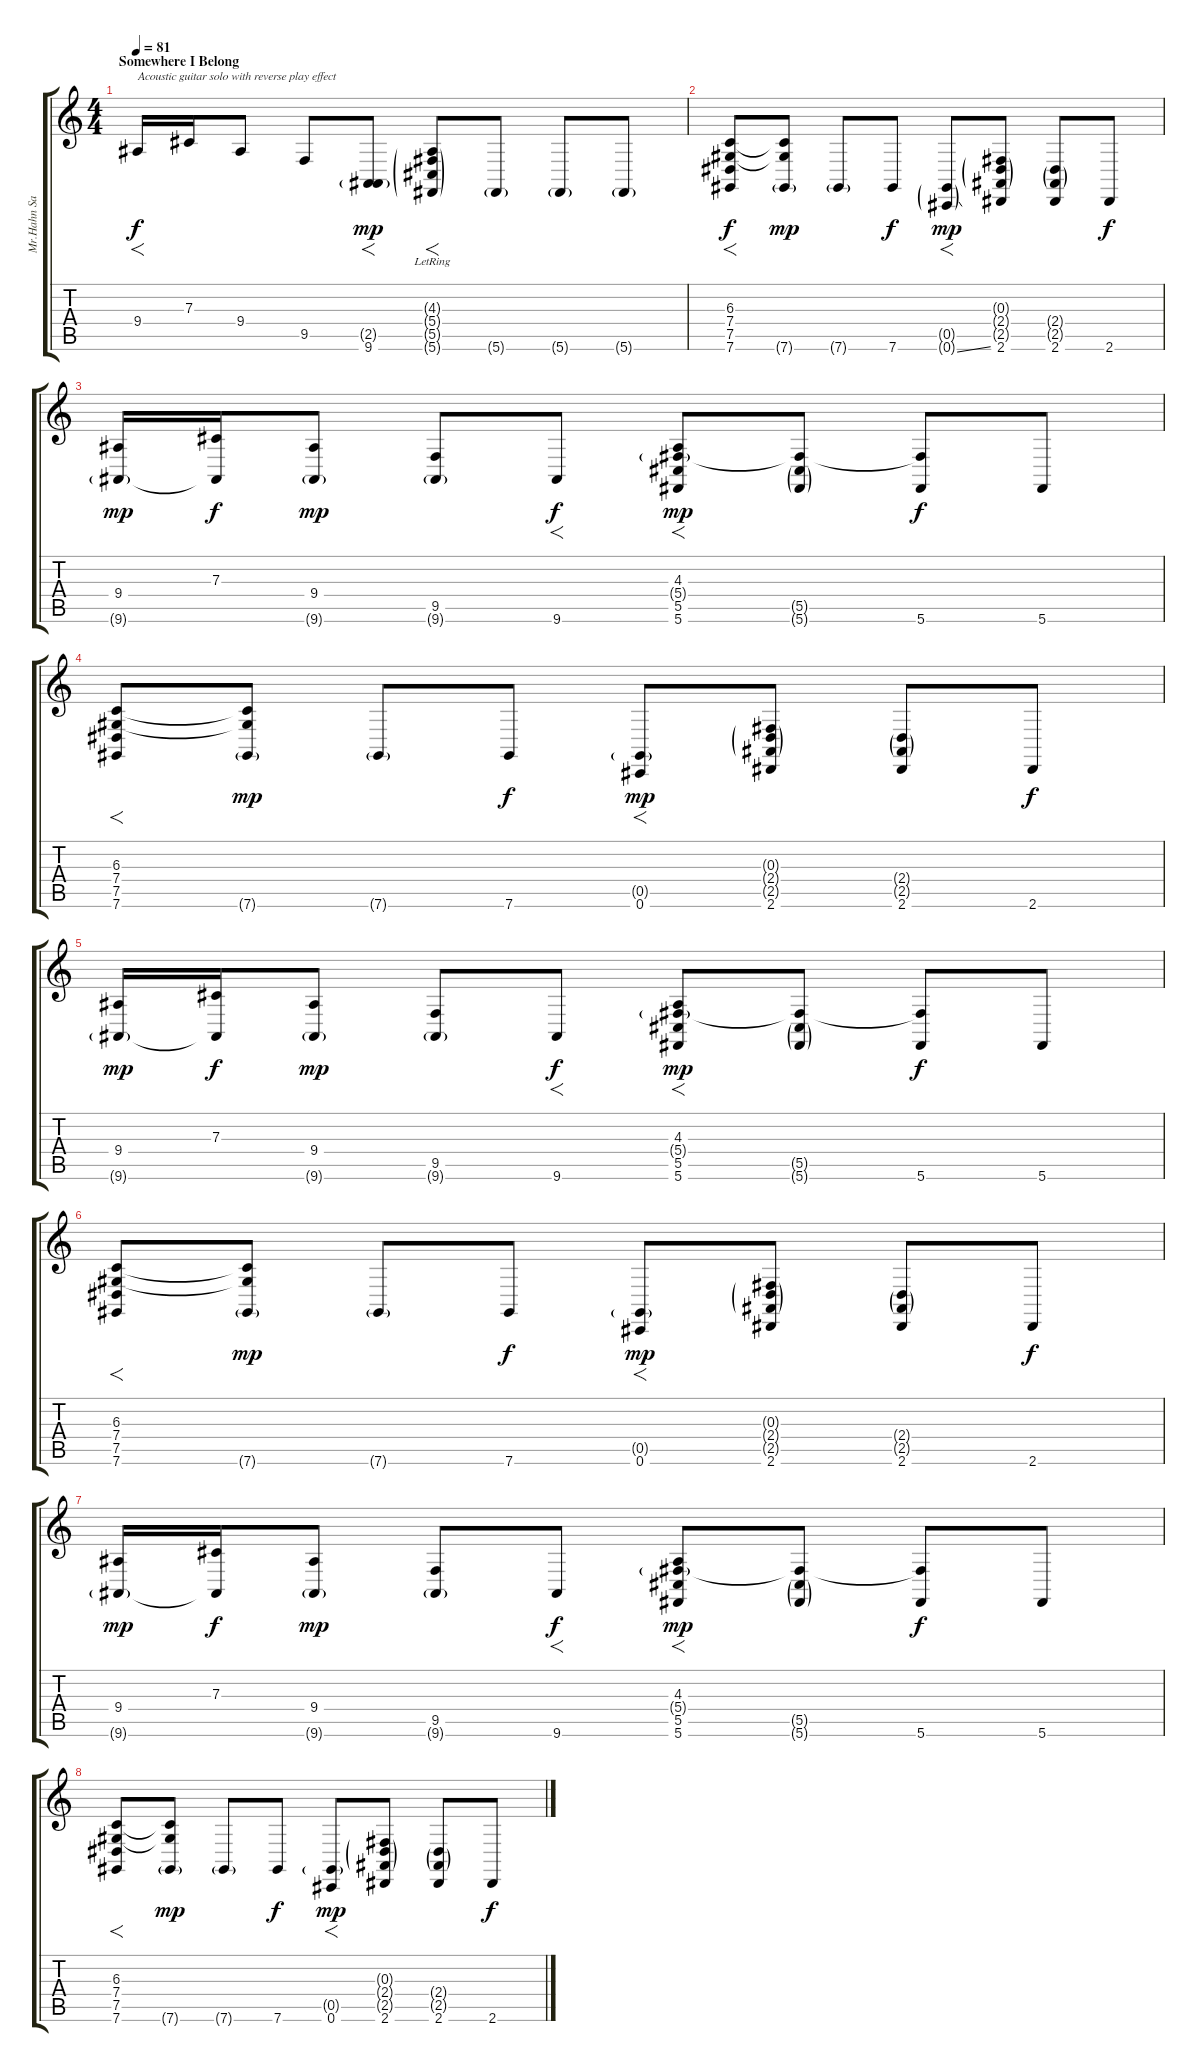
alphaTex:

\track ("Mr.Hahn Sampler1" "Mr.Hahn Sa") {instrument lead5charang}
\staff {score tabs}
\tuning (Eb4 Bb3 Gb3 Db3 Ab2 Db2) {hide}
\ts (4 4)
\section ("" "Somewhere I Belong")
\tempo 81
\clef g2
\ks c
9.4.16{f txt "Acoustic guitar solo with reverse play effect" dy f balance 0} 7.3.16 9.4.8{balance 2} 9.5.8{balance 4} (2.5{g} 9.6).8{f dy mp balance 6} (4.3{g} 5.4{g} 5.5{g lr} 5.6{g}).8{f balance 8} 5.6{g}.8 5.6{g}.8 5.6{g}.8 |
(6.3 7.4 7.5 7.6).8{f dy f} (6.3{t} 7.4{t} 7.6{g}).8{dy mp} 7.6{g}.8 7.6.8{dy f} (0.5{g} 0.6{ss g}).8{f dy mp} (0.3{g} 2.4{g} 2.5{g} 2.6).8 (2.4{g} 2.5{g} 2.6).8 2.6.8{dy f} |
(9.4 9.6{g}).16{dy mp} (7.3 9.6{t}).16{dy f} (9.4 9.6{g}).8{dy mp} (9.5 9.6{g}).8 9.6.8{f dy f} (4.3 5.4{g} 5.5 5.6).8{f dy mp} (5.4{t} 5.5{g} 5.6{g}).8 (5.4{t} 5.6).8{dy f} 5.6.8 |
(6.3 7.4 7.5 7.6).8{f} (6.3{t} 7.4{t} 7.6{g}).8{dy mp} 7.6{g}.8 7.6.8{dy f} (0.5{g} 0.6).8{f dy mp} (0.3{g} 2.4{g} 2.5{g} 2.6).8 (2.4{g} 2.5{g} 2.6).8 2.6.8{dy f} |
(9.4 9.6{g}).16{dy mp} (7.3 9.6{t}).16{dy f} (9.4 9.6{g}).8{dy mp} (9.5 9.6{g}).8 9.6.8{f dy f} (4.3 5.4{g} 5.5 5.6).8{f dy mp} (5.4{t} 5.5{g} 5.6{g}).8 (5.4{t} 5.6).8{dy f} 5.6.8 |
(6.3 7.4 7.5 7.6).8{f} (6.3{t} 7.4{t} 7.6{g}).8{dy mp} 7.6{g}.8 7.6.8{dy f} (0.5{g} 0.6).8{f dy mp} (0.3{g} 2.4{g} 2.5{g} 2.6).8 (2.4{g} 2.5{g} 2.6).8 2.6.8{dy f} |
(9.4 9.6{g}).16{dy mp} (7.3 9.6{t}).16{dy f} (9.4 9.6{g}).8{dy mp} (9.5 9.6{g}).8 9.6.8{f dy f} (4.3 5.4{g} 5.5 5.6).8{f dy mp} (5.4{t} 5.5{g} 5.6{g}).8 (5.4{t} 5.6).8{dy f} 5.6.8 |
(6.3 7.4 7.5 7.6).8{f} (6.3{t} 7.4{t} 7.6{g}).8{dy mp} 7.6{g}.8 7.6.8{dy f} (0.5{g} 0.6).8{f dy mp} (0.3{g} 2.4{g} 2.5{g} 2.6).8 (2.4{g} 2.5{g} 2.6).8 2.6.8{dy f}
